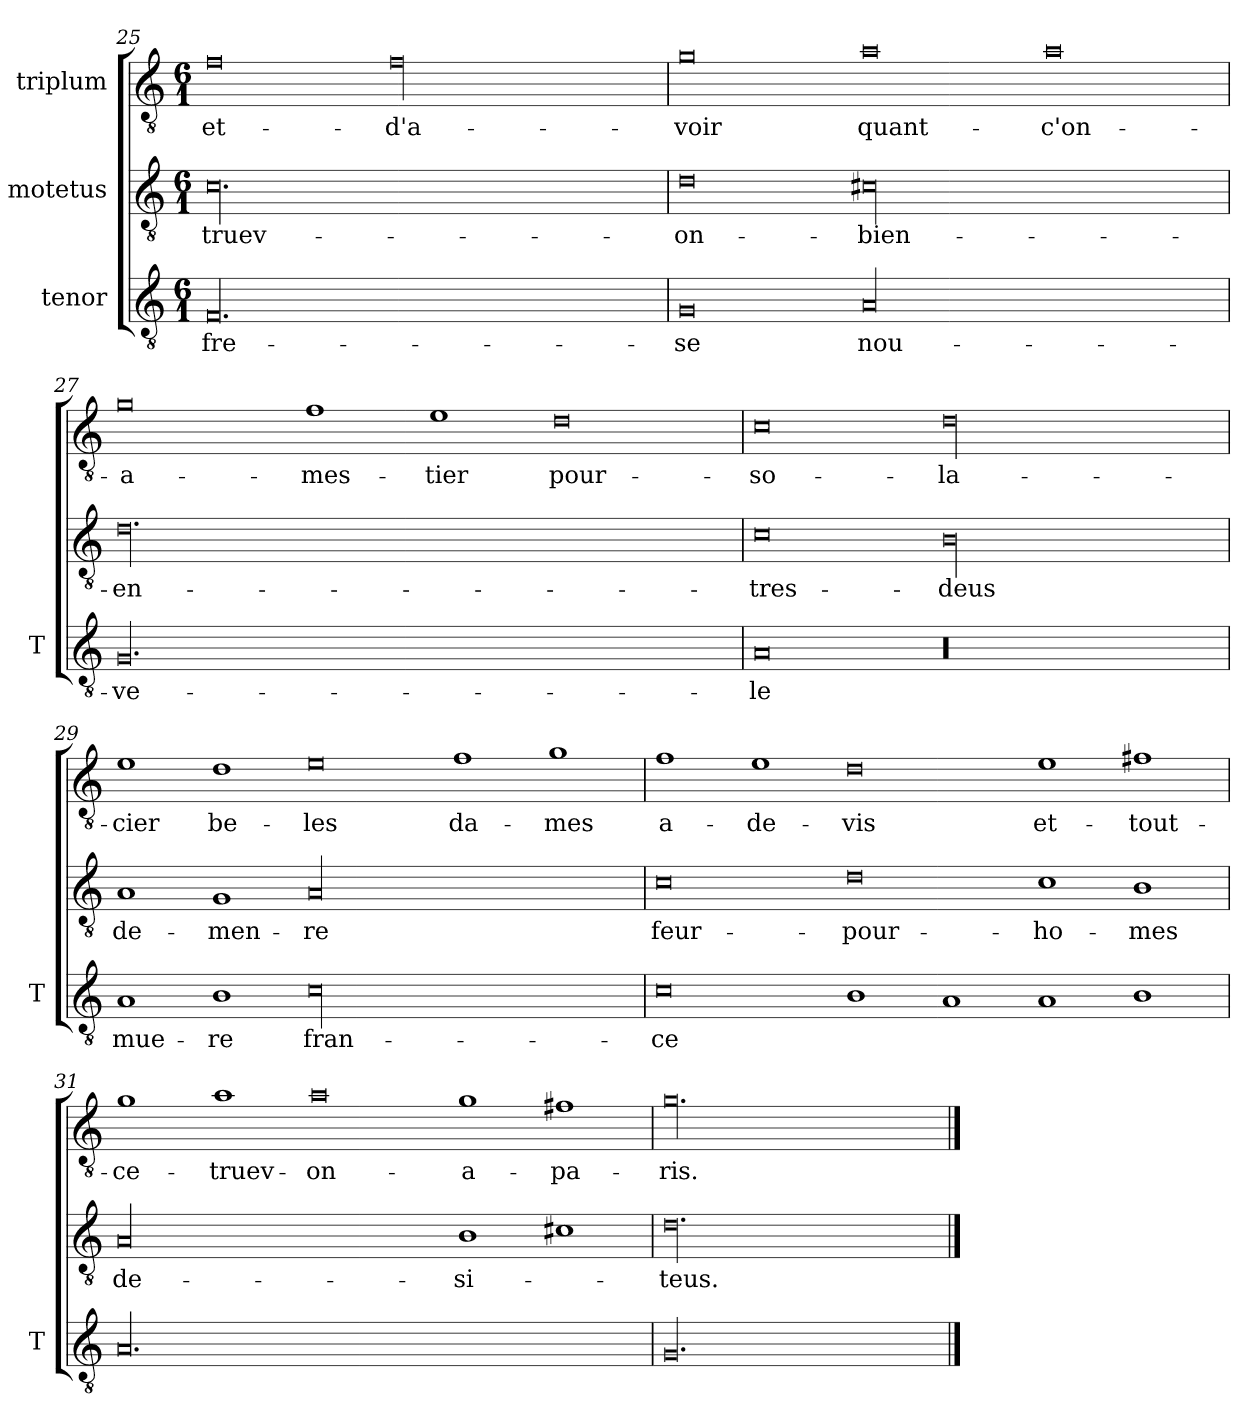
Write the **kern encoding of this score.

**kern	**text	**kern	**text	**kern	**text
*part3	*part3	*part2	*part2	*part1	*part1
*staff3	*staff3	*staff2	*staff2	*staff1	*staff1
*I"tenor	*	*I"motetus	*	*I"triplum	*
*I'T	*	*	*	*	*
*clefGv2	*	*clefGv2	*	*clefGv2	*
*k[]	*	*k[]	*	*k[]	*
*C:	*	*C:	*	*C:	*
*M6/1	*	*M6/1	*	*M6/1	*
=25	=25	=25	=25	=25	=25
00.F/	fre-	00.c\	truev-	0f\	et-
.	.	.	.	00f\	d'a-
=26	=26	=26	=26	=26	=26
0G/	-se	0d\	on-	0g\	-voir
00A/	nou-	00c#X\	bien-	0a\	quant-
.	.	.	.	0a\	c'on-
!!LO:PB:g=z
=27	=27	=27	=27	=27	=27
00.G/	-ve-	00.d\	en-	0g\	a-
.	.	.	.	1f\	mes-
.	.	.	.	1e\	-tier
.	.	.	.	0d\	pour-
=28	=28	=28	=28	=28	=28
0A/	-le	0c\	-tres-	0c\	so-
00r	.	00B\	-deus	00d\	-la-
=29	=29	=29	=29	=29	=29
1A/	mue-	1A/	de-	1e\	-cier
1B\	-re	1G/	men-	1d\	be-
00c\	fran-	00A/	-re	0e\	-les
.	.	.	.	1f\	da-
.	.	.	.	1g\	-mes
=30	=30	=30	=30	=30	=30
0c\	-ce	0c\	feur-	1f\	a-
.	.	.	.	1e\	de-
1B\	.	0d\	pour-	0d\	-vis
1A/	.	.	.	.	.
1A/	.	1c\	ho-	1e\	et-
1B\	.	1B\	-mes	1f#X\	tout-
=31	=31	=31	=31	=31	=31
00.A/	.	00A/	de-	1g\	ce-
.	.	.	.	1a\	truev-
.	.	.	.	0a\	on-
.	.	1B\	-si-	1g\	a-
.	.	1c#X\	.	1f#X\	pa-
=32	=32	=32	=32	=32	=32
00.G/	.	00.d\	-teus.	00.g\	-ris.
==	==	==	==	==	==
*-	*-	*-	*-	*-	*-
